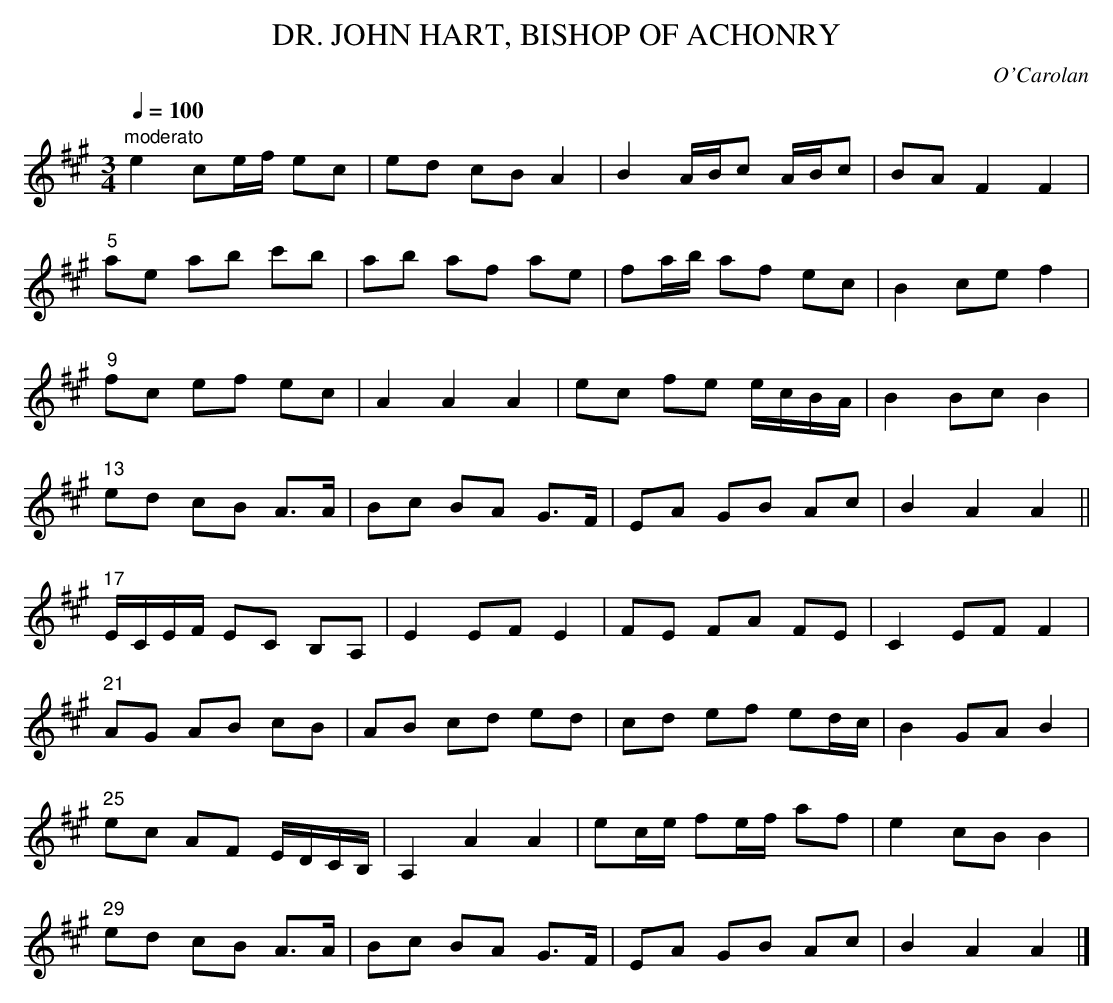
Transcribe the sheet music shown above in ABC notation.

X:1
T:DR. JOHN HART, BISHOP OF ACHONRY
C:O'Carolan
Q:1/4=100
M:3/4
L:1/8
K:A
"moderato"
e2ce/f/ ec|ed cB A2|B2A/B/c A/B/c|BA F2 F2|
"5"ae ab c'b|ab af ae|fa/b/ af ec|B2 ce f2|
"9"fc ef ec|A2 A2 A2|ec fe e/c/B/A/|B2 Bc B2|
"13"ed cB A>A|Bc BA G>F|EA GB Ac|B2 A2 A2||
"17"E/C/E/F/ EC B,A,|E2 EF E2|FE FA FE|C2 EF F2|
"21"AG AB cB|AB cd ed|cd ef ed/c/|B2 GA B2|
"25"ec AF E/D/C/B,/|A,2A2A2|ec/e/ fe/f/ af|e2 cB B2|
"29"ed cB A>A|Bc BA G>F|EA GB Ac|B2 A2 A2|]
